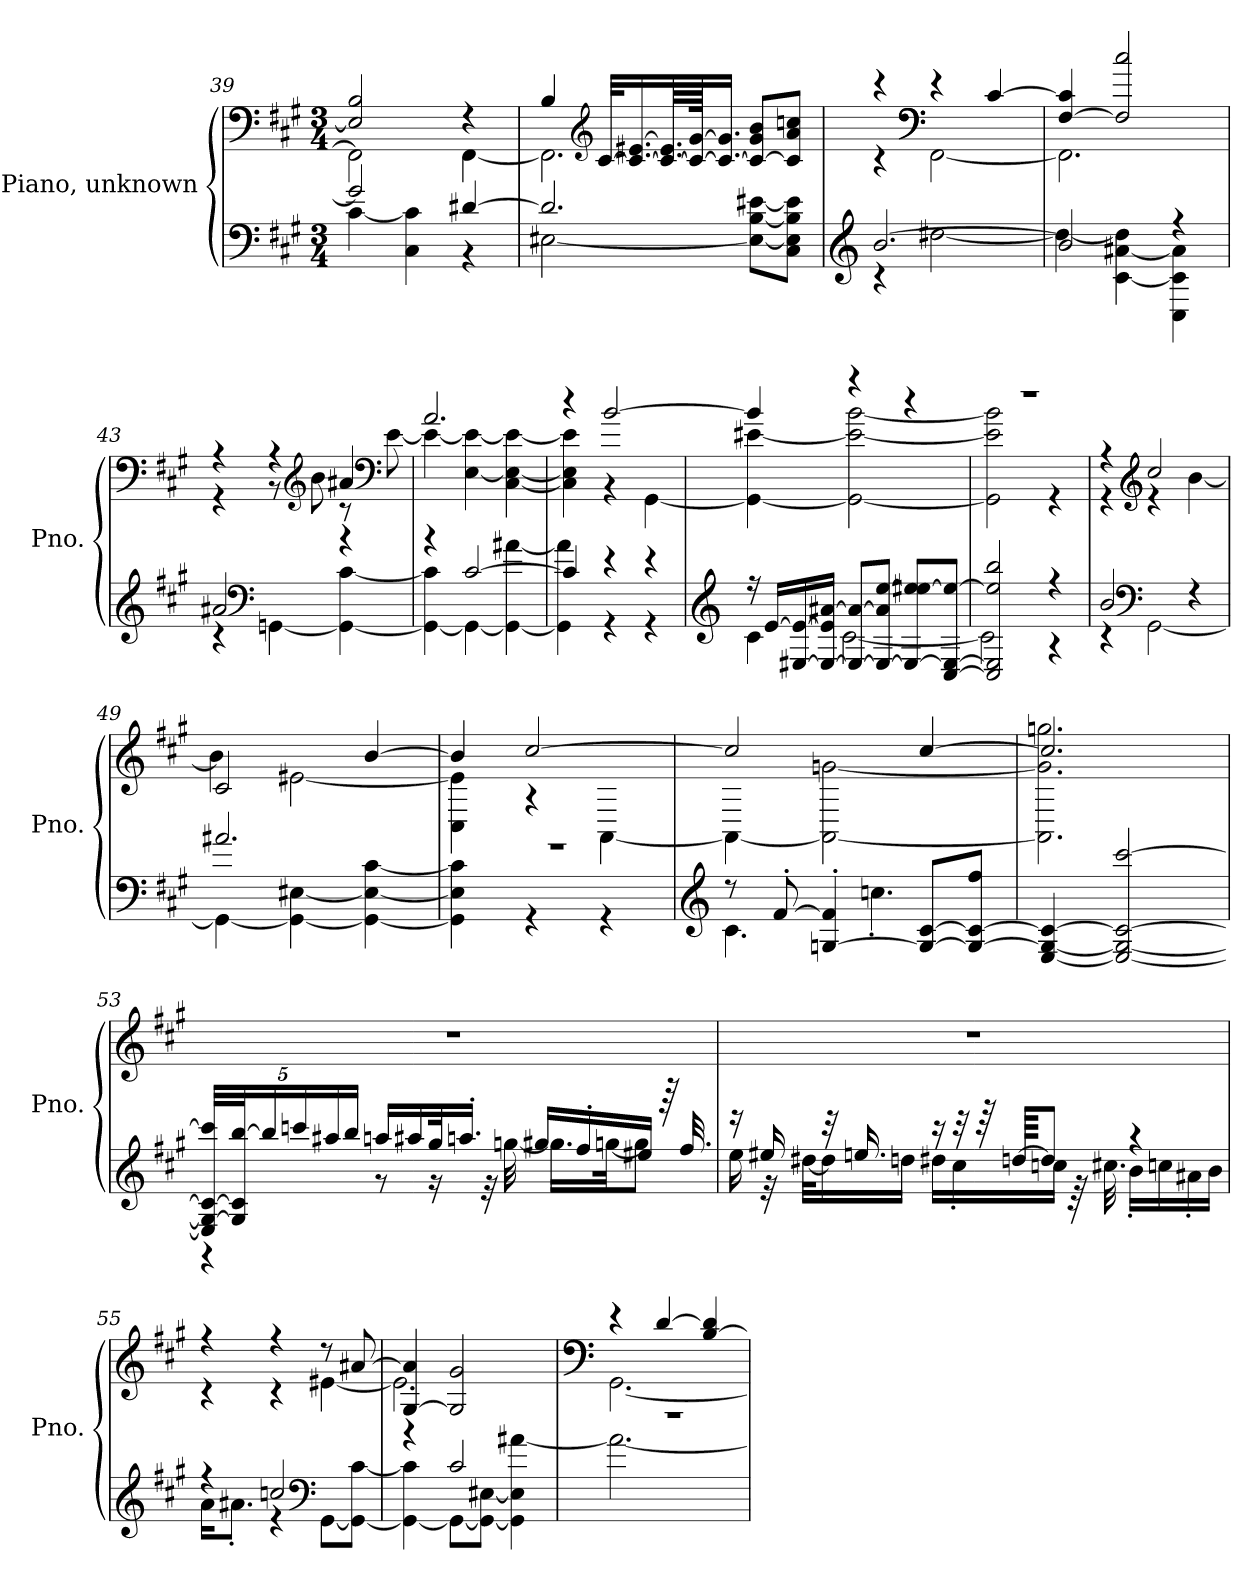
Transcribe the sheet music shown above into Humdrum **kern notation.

**kern	**kern
*part1	*part1
*staff2	*staff1
*I"Piano, unknown	*
*I'Pno.	*
*clefF4	*clefF4
*k[f#c#g#]	*k[f#c#g#]
*M3/4	*M3/4
=39	=39
*^	*^
2g#/]	[4c#\	2E#/] 2B/	2FF#\]
.	4C#\ 4c#\]	.	.
[4d#X/	4r	4r	[4FF#\
!!LO:LB:g=z	!!
=40	=40	=40	=40
2.d#/]	[2E#X\	4B/	2.FF#\]
*	*	*clefG2	*
.	.	[32c#/KLL	.
.	.	16.c#/_ [16.e#X/	.
.	.	64.c#/_ 64.e#/]LL	.
.	.	128c#/_ [128g#/JJK	.
.	.	16.c#/_ 16.g#/]JJ	.
.	8E#\_ [8B\ [8e#X\L	8c#/_ 8g#/ 8b/L	.
.	8C#\ 8E#\] 8B\] 8e#\]J	8c#/] 8a/ 8ccn/J	.
=41	=41	=41	=41
*clefG2	*	*	*
[2.b/	4r	4r	4r
*	*	*clefF4	*
.	[2dd#X\	4r	[2FF#\
.	.	[4c#/	.
=42	=42	=42	=42
2b/]	4dd#\_	[4F#/ 4c#/]	2.FF#\]
.	[4c#\ [4a#X\ 4dd#\]	2F#/] 2cc#/	.
4r	4C#\ 4c#\] 4a#\]	.	.
=43	=43	=43	=43
2a#X/	4r	4r	4r
*clefF4	*	*	*
.	[4GGn\	4r	8r
*	*	*clefG2	*
.	.	.	8b\
4r	4GG\_ [4c#\	4a#X/	8r
*	*	*clefF4	*
.	.	.	[8e\
!!LO:LB:g=z	!!
=44	=44	=44	=44
4r	4GG\_ 4c#\]	2.a/	4e\_
[2c#/	4GG\_	.	[4E\ 4e\_
.	4GG\_ [4a#X\	.	[4C#\ 4E\_ 4e\_
=45	=45	=45	=45
4c#/]	4GG\] 4a#\]	4r	4C#\] 4E\] 4e\]
4r	4r	[2b/	4r
4r	4r	.	[4GG#\
=46	=46	=46	=46
*clefG2	*	*	*
16r	4c#\	4b/]	4GG#\_ [4e#X\
[16e/LL	.	.	.
[16E#X/ 16e/_	.	.	.
16E#/_ 16e/] [16a#X/JJ	.	.	.
8E#/_ 8a#/_L	[2c#\	4r	2GG#\_ 2e#\_ [2b\
8E#/_ 8a#/] [8ee/J	.	.	.
8E#/_ 8ee/] [8ee#X/L	.	4r	.
[8C#/ 8E#/_ 8ee#/_J	.	.	.
=47	=47	=47	=47
2C#/] 2E#/] 2ee#/] 2bb/	2c#\]	2.r	2GG#\] 2e#\] 2b\]
4r	4r	.	4r
=48	=48	=48	=48
2b/	4r	4r	4r
*clefF4	*	*clefG2	*
.	[2GG#\	2cc#/	4r
4r	.	.	[4b\
=49	=49	=49	=49
2.a#X/	4GG#\_	2c#/	4b\]
.	4GG#\_ [4E#X\	.	[2e#X\
.	4GG#\_ 4E#\_ [4c#\	[4b/	.
!!LO:LB:g=z	!!
=50	=50	=50	=50
2.r	4GG#\] 4E#\] 4c#\]	4b/]	4C#\ 4e#\]
.	4r	[2cc#/	4r
.	4r	.	[4AA\
=51	=51	=51	=51
*clefG2	*	*	*
8r	4.c#\	2cc#/]	4AA\_
[8f#'/	.	.	.
[4Gn/' 4f#/]'	.	.	2AA\_ [2gn\
.	4.ccn'\	.	.
8G/_ [8c#/L	.	[4cc#/	.
8G/_ 8c#/_ 8ff#/J	.	.	.
*v	*v	*	*
=52	=52	=52
[4E/ 4G/_ 4c#/_	2.cc#/]	2.AA\] 2.g\] 2.ggn\
2E/_ 2G/_ 2c#/_ [2ccc#/	.	.
*	*v	*v
!!LO:LB:g=z
=53	=53
*Xbrackettup	*
*^	*
40E/] 40G/_ 40c#/_ 40ccc#/]LLL	4r	2.r
40G/] 40c#/] [40bb/J	.	.
20bb/]	.	.
20cccn/	.	.
20aa#X/	.	.
20bb/JJ	.	.
16aan/LL	8r	.
16aa#X/	.	.
32gg#/K	16r	.
16.aan'/JJ	.	.
.	32r	.
.	[32ggn\	.
16gg#X/LL	16.gg\LL]	.
16ff#'/	.	.
.	[32ggn\JK	.
16ee#X/JJ	8gg\J]	.
64r	.	.
32.ff#/	.	.
!!LO:LB:g=z
=54	=54	=54
16r	16ee\	2.r
16ee#X/	32r	.
.	[32dd#X\KLL	.
32r	16dd#\]	.
16.een/	.	.
.	16ddn\JJ	.
16r	16dd#X\LL	.
32r	16cc#'\	.
64r	.	.
[64ddn/KKKL	.	.
8dd/J]	16ccn\JJ	.
.	64r	.
.	32.cc#X\	.
4r	16b'\LL	.
.	16ccn\	.
.	16a#X'\	.
.	16b\JJ	.
=55	=55	=55
*	*	*^
4r	16a\KL	4r	4r
.	8.a#X'\J	.	.
2ccn/	4r	4r	4r
*clefF4	*	*	*
.	[8GG#\L	8r	[4e#X\
.	8GG#\_ [8c#\J	[8a#X/	.
!!LO:PB:g=z	!!
=56	=56	=56	=56
4r	4GG#\_ 4c#\]	[4G#/ 4a#/]	2.e#\]
2c#/	8GG#\L_	2G#/] 2g#/	.
.	8GG#\_ [8E#X\J	.	.
.	4GG#\] 4E#\] [4a#X\	.	.
=57	=57	=57	=57
*	*	*clefF4	*
2.r	2.a#\_	4r	[2.GG#\
.	.	[4d/	.
.	.	[4B/ 4d/]	.
*v	*v	*	*
*	*v	*v
=	=
*-	*-
